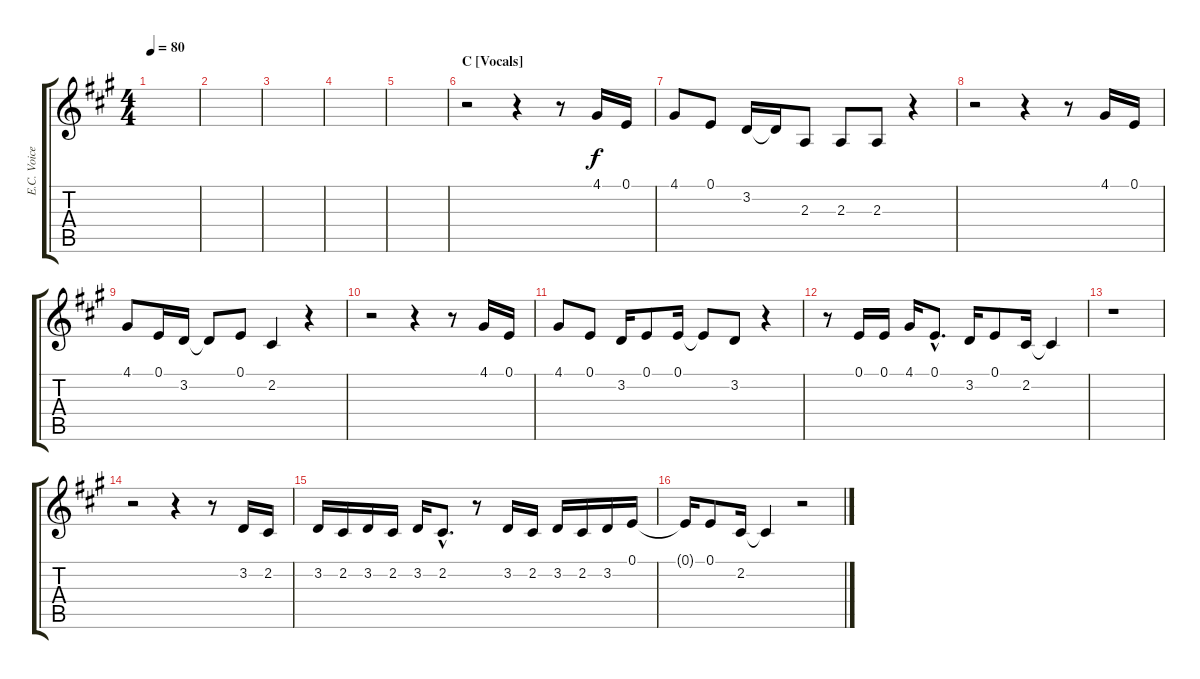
\track ("E.C. Voice" "E.C. Voice") {instrument harmonica}
\staff {score tabs}
\tuning (E4 B3 G3 D3 A2 E2) {hide}
\ts (4 4)
\tempo 80
\clef g2
\ks a
|
|
|
|
|
\section ("" "C [Vocals]")
r.2 r.4 r.8 4.1.16 0.1.16 |
4.1.8 0.1.8 3.2.16 3.2{t}.16 2.3.8 2.3.8 2.3.8 r.4 |
r.2 r.4 r.8 4.1.16 0.1.16 |
4.1.8 0.1.16 3.2.16 3.2{t}.8 0.1.8 2.2.4 r.4 |
r.2 r.4 r.8 4.1.16 0.1.16 |
4.1.8 0.1.8 3.2.16 0.1.8 0.1.16 0.1{t}.8 3.2.8 r.4 |
r.8 0.1.16 0.1.16 4.1.16 0.1{hac}.8{d} 3.2.16 0.1.8 2.2.16 2.2{t}.4 |
r.1 |
r.2 r.4 r.8 3.2.16 2.2.16 |
3.2.16 2.2.16 3.2.16 2.2.16 3.2.16 2.2{hac}.8{d} r.8 3.2.16 2.2.16 3.2.16 2.2.16 3.2.16 0.1.16 |
0.1{t}.16 0.1.8 2.2.16 2.2{t}.4 r.2
